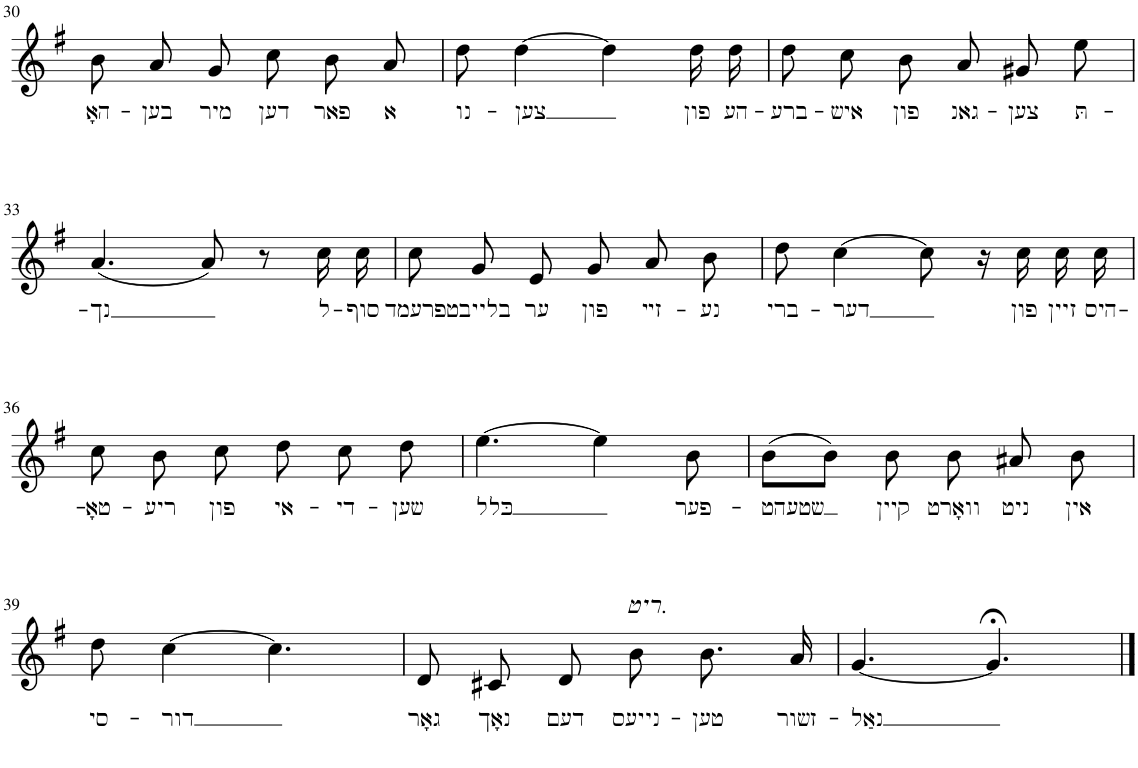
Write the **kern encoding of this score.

**kern	**text
*part1	*part1
*staff1	*staff1
*I"Piano	*
*I'Pno.	*
!!LO:PB:g=z
*clefG2	*
*k[f#]	*
*M6/8	*
=30	=30
!	!LO:LY:b
8b\	האָ-
!	!LO:LY:b
8a/	-בען
!	!LO:LY:b
8g/	מיר
!	!LO:LY:b
8cc\	דען
!	!LO:LY:b
8b\	פאר
!	!LO:LY:b
8a/	א
=31	=31
!	!LO:LY:b
8dd\	נו-
!	!LO:LY:b
[4dd\	-צען
4dd\]	.
!	!LO:LY:b
16dd\	פון
!	!LO:LY:b
16dd\	הע-
=32	=32
!	!LO:LY:b
8dd\	-ברע-
!	!LO:LY:b
8cc\	-איש
!	!LO:LY:b
8b\	פון
!	!LO:LY:b
8a/	גאנ-
!	!LO:LY:b
8g#X/	-צען
!	!LO:LY:b
8ee\	תּ-
!!LO:LB:g=z
=33	=33
!	!LO:LY:b
(4.a/	-נך
8a/)	.
8r	.
!	!LO:LY:b
16cc\	ל-
!	!LO:LY:b
16cc\	-סוף
=34	=34
!	!LO:LY:b
8cc\	פרעמד
!	!LO:LY:b
8g/	בלייבט
!	!LO:LY:b
8e/	ער
!	!LO:LY:b
8g/	פון
!	!LO:LY:b
8a/	זײ-
!	!LO:LY:b
8b\	-נע
=35	=35
!	!LO:LY:b
8dd\	ברי-
!	!LO:LY:b
[4cc\	-דער
8cc\]	.
16r	.
!	!LO:LY:b
16cc\	פון
!	!LO:LY:b
16cc\	זיין
!	!LO:LY:b
16cc\	היס-
!!LO:LB:g=z
=36	=36
!	!LO:LY:b
8cc\	-טאָ-
!	!LO:LY:b
8b\	-ריע
!	!LO:LY:b
8cc\	פון
!	!LO:LY:b
8dd\	אי-
!	!LO:LY:b
8cc\	-די-
!	!LO:LY:b
8dd\	-שען
=37	=37
!	!LO:LY:b
[4.ee\	כּלל
4ee\]	.
!	!LO:LY:b
8b\	פער-
=38	=38
!	!LO:LY:b
(8b\L	-שטעהט
8b\J)	.
!	!LO:LY:b
8b\	קיין
!	!LO:LY:b
8b\	וואָרט
!	!LO:LY:b
8a#X/	ניט
!	!LO:LY:b
8b\	אין
!!LO:LB:g=z
=39	=39
!	!LO:LY:b
8dd\	סי-
!	!LO:LY:b
[4cc\	-דור
4.cc\]	.
=40	=40
!	!LO:LY:b
8d/	גאָר
!	!LO:LY:b
8c#X/	נאָך
!	!LO:LY:b
8d/	דעם
!LO:TX:a:i:t=.ריט	!
!	!LO:LY:b
8b\	נייעס-
!	!LO:LY:b
8.b\	-טען
!	!LO:LY:b
16a/	זשור-
=41	=41
!	!LO:LY:b
[4.g/	-נאַל
4.g;</]	.
==	==
*-	*-
